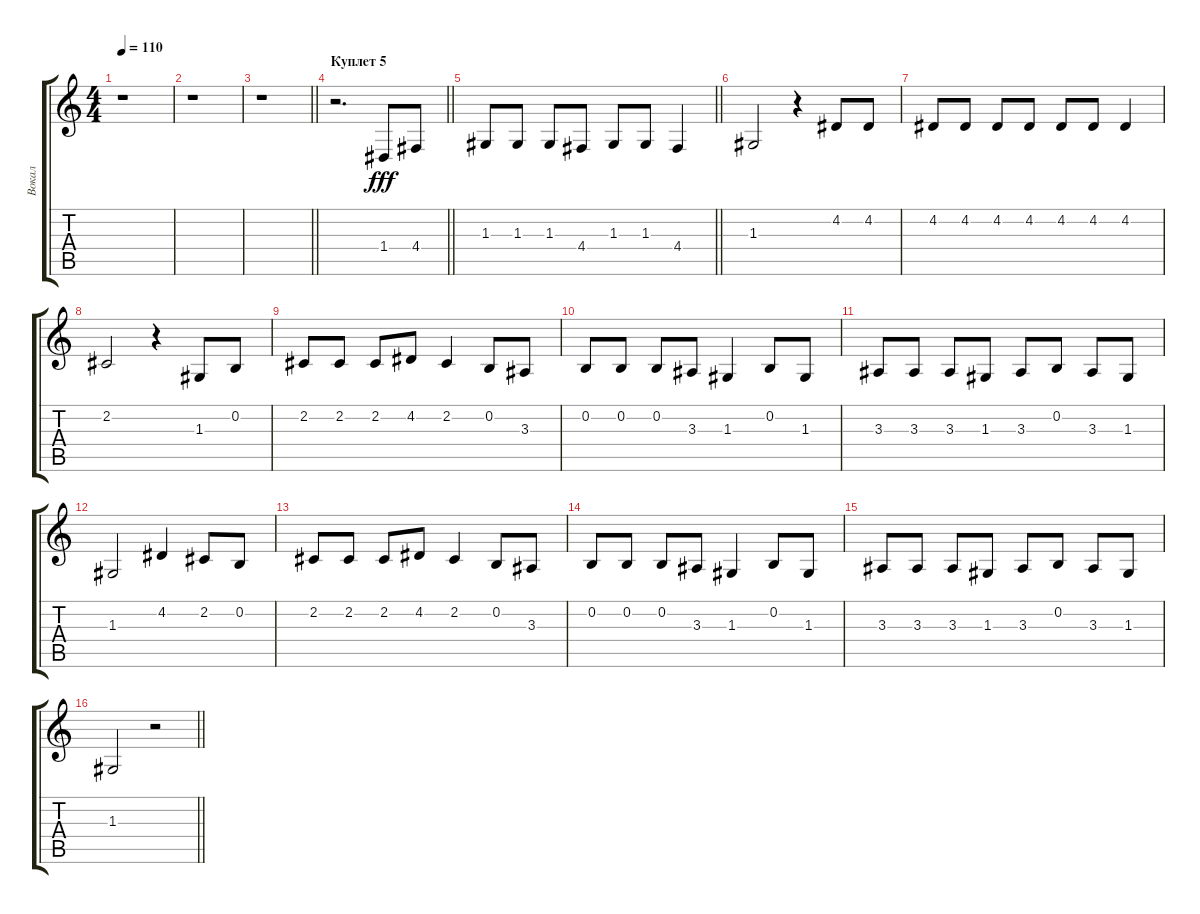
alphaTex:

\track ("Вокал" "Вокал") {instrument tenorsax}
\staff {score tabs}
\tuning (E4 B3 G3 D3 A2 E2) {hide}
\ts (4 4)
\tempo 110
\clef g2
\ks c
r.1{dy fff} |
r.1 |
\barLineRight lightlight
r.1 |
\section ("" "Куплет 5")
\barLineRight lightlight
r.2{d} 1.4.8 4.4.8 |
\barLineRight lightlight
1.3.8 1.3.8 1.3.8 4.4.8 1.3.8 1.3.8 4.4.4 |
1.3.2 r.4 4.2.8 4.2.8 |
4.2.8 4.2.8 4.2.8 4.2.8 4.2.8 4.2.8 4.2.4 |
2.2.2 r.4 1.3.8 0.2.8 |
2.2.8 2.2.8 2.2.8 4.2.8 2.2.4 0.2.8 3.3.8 |
0.2.8 0.2.8 0.2.8 3.3.8 1.3.4 0.2.8 1.3.8 |
3.3.8 3.3.8 3.3.8 1.3.8 3.3.8 0.2.8 3.3.8 1.3.8 |
1.3.2 4.2.4 2.2.8 0.2.8 |
2.2.8 2.2.8 2.2.8 4.2.8 2.2.4 0.2.8 3.3.8 |
0.2.8 0.2.8 0.2.8 3.3.8 1.3.4 0.2.8 1.3.8 |
3.3.8 3.3.8 3.3.8 1.3.8 3.3.8 0.2.8 3.3.8 1.3.8 |
\barLineRight lightlight
1.3.2 r.2
